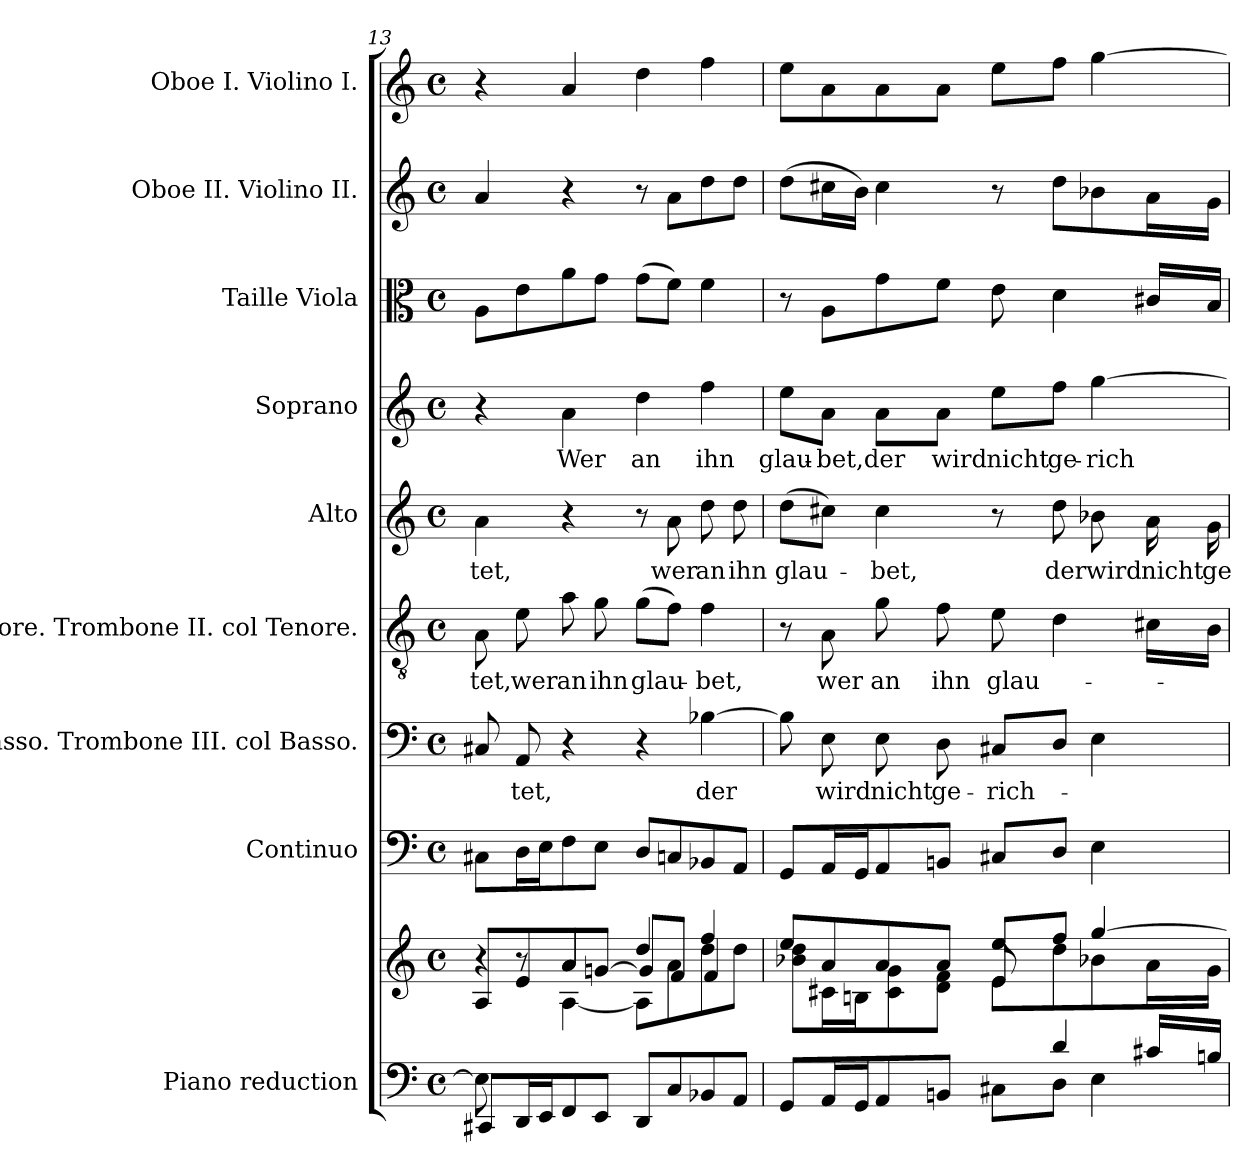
**kern	**kern	**kern	**kern	**text	**kern	**text	**kern	**text	**kern	**text	**kern	**kern	**kern
*part9	*part9	*part8	*part7	*part7	*part6	*part6	*part5	*part5	*part4	*part4	*part3	*part2	*part1
*staff10	*staff9	*staff8	*staff7	*staff7	*staff6	*staff6	*staff5	*staff5	*staff4	*staff4	*staff3	*staff2	*staff1
*I"Piano reduction	*	*I"Continuo	*I"Basso. Trombone III. col Basso.	*	*I"Tenore. Trombone II. col Tenore.	*	*I"Alto	*	*I"Soprano	*	*I"Taille Viola	*I"Oboe II. Violino II.	*I"Oboe I. Violino I.
*I'Pno	*	*	*	*	*	*	*	*	*	*	*	*I'Ob	*I'Ob
*clefF4	*clefG2	*clefF4	*clefF4	*	*clefGv2	*	*clefG2	*	*clefG2	*	*clefC3	*clefG2	*clefG2
*k[]	*k[]	*k[]	*k[]	*	*k[]	*	*k[]	*	*k[]	*	*k[]	*k[]	*k[]
*M4/4	*M4/4	*M4/4	*M4/4	*	*M4/4	*	*M4/4	*	*M4/4	*	*M4/4	*M4/4	*M4/4
*met(c)	*met(c)	*met(c)	*met(c)	*	*met(c)	*	*met(c)	*	*met(c)	*	*met(c)	*met(c)	*met(c)
=13	=13	=13	=13	=13	=13	=13	=13	=13	=13	=13	=13	=13	=13
*^	*^	*	*	*	*	*	*	*	*	*	*	*	*
*	*	*	*^	*	*	*	*	*	*	*	*	*	*	*	*
!	!	!	!	!	!	!	!	!	!LO:LY:b	!	!LO:LY:b	!	!	!	!	!
8E\]	8CC#X/L	4r	8ryy	8A/L	8C#X\L	8C#X/	.	8A\	tet,	4a\	-tet,	4r	.	8A\L	4a/	4r
!	!	!	!	!	!	!	!LO:LY:b	!	!LO:LY:b	!	!	!	!	!	!	!
2..ryy	16DD/L	.	8r	8e/	16D\L	8AA/	tet,	8e\	wer	.	.	.	.	8e\	.	.
.	16EE/J	.	.	.	16E\J	.	.	.	.	.	.	.	.	.	.	.
!	!	!	!	!	!	!	!	!	!LO:LY:b	!	!	!	!LO:LY:b	!	!	!
.	8FF/	4a/	[4A\	8a\	8F\	4r	.	8a\	an	4r	.	4a\	Wer	8a\	4r	4a/
!	!	!	!	!	!	!	!	!	!LO:LY:b	!	!	!	!	!	!	!
.	8EE/J	.	.	[8gn\J	8E\J	.	.	8g\	ihn	.	.	.	.	8g\J	.	.
!	!	!	!	!	!	!	!	!	!LO:LY:b	!	!	!	!LO:LY:b	!	!	!
.	8DD/L	4dd/	8A\L]	8g/L]	8D/L	4r	.	(8g\L	glau-	8r	.	4dd\	an	(8g\L	8r	4dd\
!	!	!	!	!	!	!	!	!	!	!	!LO:LY:b	!	!	!	!	!
.	8C/	.	8a\	8f/J	8Cn/	.	.	8f\J)	.	8a\	wer	.	.	8f\J)	8a\L	.
!	!	!	!	!	!	!	!LO:LY:b	!	!LO:LY:b	!	!LO:LY:b	!	!LO:LY:b	!	!	!
.	8BB-X/	4ff/	8dd\	4f/	8BB-X/	[4B-X\	der	4f\	-bet,	8dd\	an	4ff\	ihn	4f\	8dd\	4ff\
!	!	!	!	!	!	!	!	!	!	!	!LO:LY:b	!	!	!	!	!
.	8AA/J	.	8dd\J	.	8AA/J	.	.	.	.	8dd\	ihn	.	.	.	8dd\J	.
!!LO:PB:g=z
=14	=14	=14	=14	=14	=14	=14	=14	=14	=14	=14	=14	=14	=14	=14	=14	=14
!	!	!	!	!	!	!	!	!	!	!	!LO:LY:b	!	!LO:LY:b	!	!	!
2ryy	8GG/L	8ee/L	8b-X\ 8dd\L	2ryy	8GG/L	8B-\]	.	8r	.	(8dd\L	glau-	8ee\L	glau-	8r	(8dd\L	8ee\L
!	!	!	!	!	!	!	!LO:LY:b	!	!LO:LY:b	!	!	!	!LO:LY:b	!	!	!
.	16AA/L	8a/	16c#X\L	.	16AA/L	8E\	wird	8A\	wer	8cc#X\J)	.	8a\J	-bet,	8A\L	16cc#X\L	8a\
.	16GG/J	.	16Bn\J	.	16GG/J	.	.	.	.	.	.	.	.	.	16b\JJ)	.
!	!	!	!	!	!	!	!LO:LY:b	!	!LO:LY:b	!	!LO:LY:b	!	!LO:LY:b	!	!	!
.	8AA/	8a/	8c#\ 8g\	.	8AA/	8E\	nicht	8g\	an	4cc#\	-bet,	8a\L	der	8g\	4cc#\	8a\
!	!	!	!	!	!	!	!LO:LY:b	!	!LO:LY:b	!	!	!	!LO:LY:b	!	!	!
.	8BBn/J	8a/J	8d\ 8f\J	.	8BBn/J	8D\	ge-	8f\	ihn	.	.	8a\J	wird	8f\J	.	8a\J
!	!	!	!	!	!	!	!LO:LY:b	!	!LO:LY:b	!	!	!	!LO:LY:b	!	!	!
8ryy	8C#X\L	8ee/L	8e/L	8e/	8C#X/L	8C#X/L	-rich-	8e\	glau-	8r	.	8ee\L	nicht	8e\	8r	8ee\L
!	!	!	!	!	!	!	!	!	!	!	!LO:LY:b	!	!LO:LY:b	!	!	!
4d/	8D\J	8ff/J	8dd\	4.ryy	8D/J	8D/J	.	4d\	.	8dd\	der	8ff\J	ge-	4d\	8dd\L	8ff\J
!	!	!	!	!	!	!	!	!	!	!	!LO:LY:b	!	!LO:LY:b	!	!	!
.	4E\	[4gg/	8b-X\	.	4E\	4E\	.	.	.	8b-X\	wird	[4gg\	-rich-	.	8b-X\	[4gg\
!	!	!	!	!	!	!	!	!	!	!	!LO:LY:b	!	!	!	!	!
16c#X/LL	.	.	16a\L	.	.	.	.	16c#X\LL	.	16a\	nicht	.	.	16c#X/LL	16a\L	.
!	!	!	!	!	!	!	!	!	!	!	!LO:LY:b	!	!	!	!	!
16Bn/JJ	.	.	16g\JJ	.	.	.	.	16B\JJ	.	16g\	ge-	.	.	16B/JJ	16g\JJ	.
*v	*v	*	*	*	*	*	*	*	*	*	*	*	*	*	*	*
*	*v	*v	*v	*	*	*	*	*	*	*	*	*	*	*	*
=	=	=	=	=	=	=	=	=	=	=	=	=	=
*-	*-	*-	*-	*-	*-	*-	*-	*-	*-	*-	*-	*-	*-
